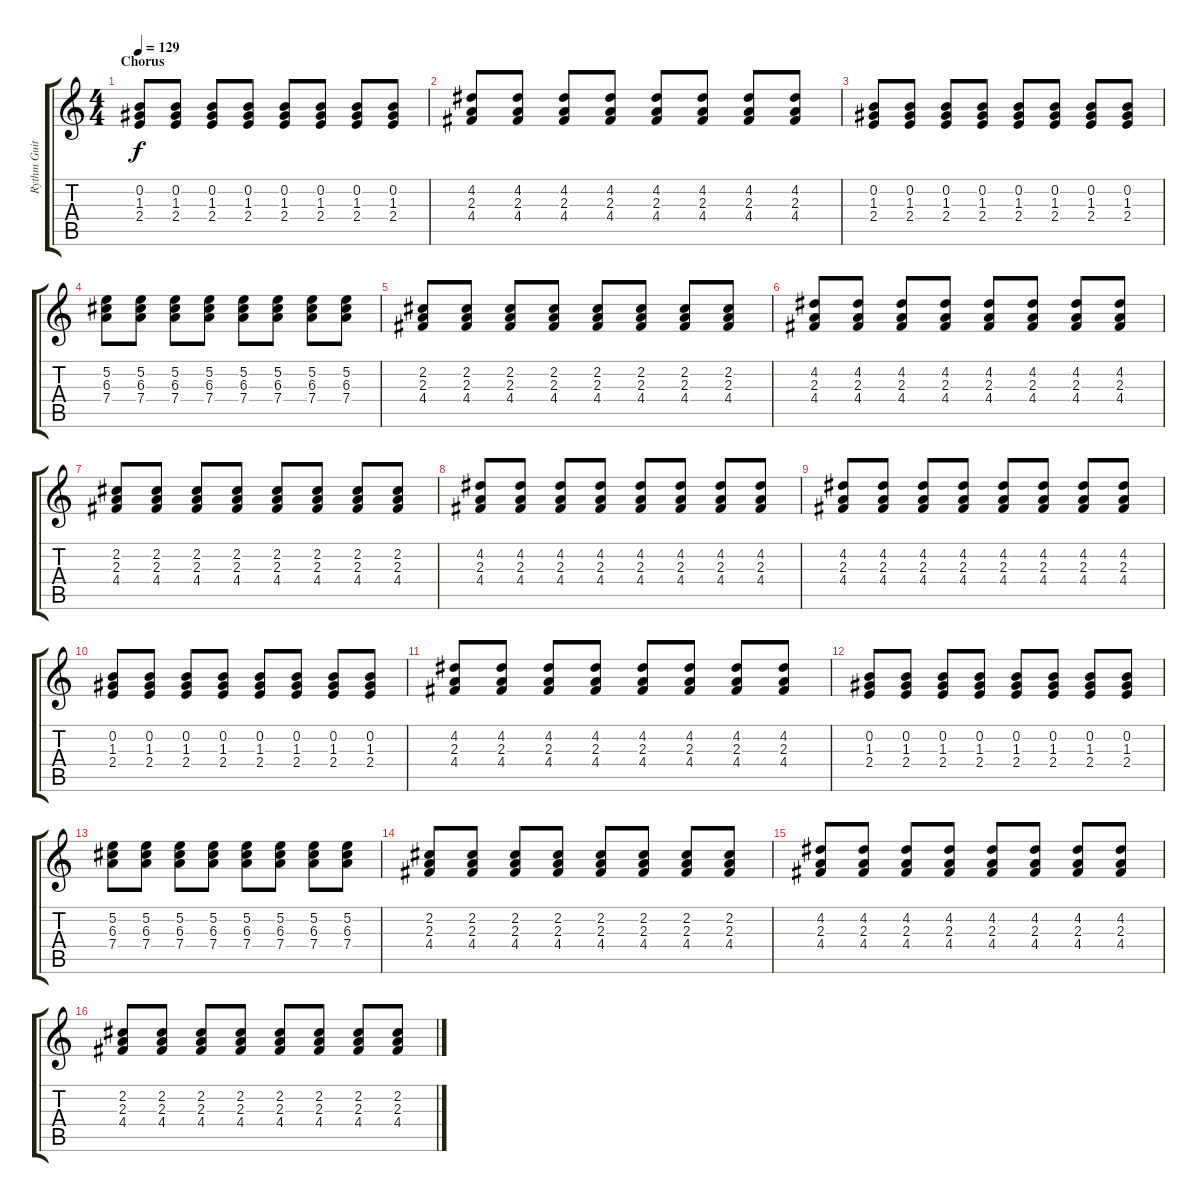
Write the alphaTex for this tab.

\track ("Rythm Guitar" "Rythm Guit") {instrument overdrivenguitar}
\staff {score tabs}
\tuning (E4 B3 G3 D3 A2 E2) {hide}
\ts (4 4)
\section ("" "Chorus")
\tempo 129
\clef g2
\ks c
(0.2 1.3 2.4).8{dy f} (0.2 1.3 2.4).8 (0.2 1.3 2.4).8 (0.2 1.3 2.4).8 (0.2 1.3 2.4).8 (0.2 1.3 2.4).8 (0.2 1.3 2.4).8 (0.2 1.3 2.4).8 |
(4.2 2.3 4.4).8 (4.2 2.3 4.4).8 (4.2 2.3 4.4).8 (4.2 2.3 4.4).8 (4.2 2.3 4.4).8 (4.2 2.3 4.4).8 (4.2 2.3 4.4).8 (4.2 2.3 4.4).8 |
(0.2 1.3 2.4).8 (0.2 1.3 2.4).8 (0.2 1.3 2.4).8 (0.2 1.3 2.4).8 (0.2 1.3 2.4).8 (0.2 1.3 2.4).8 (0.2 1.3 2.4).8 (0.2 1.3 2.4).8 |
(5.2 6.3 7.4).8 (5.2 6.3 7.4).8 (5.2 6.3 7.4).8 (5.2 6.3 7.4).8 (5.2 6.3 7.4).8 (5.2 6.3 7.4).8 (5.2 6.3 7.4).8 (5.2 6.3 7.4).8 |
(2.2 2.3 4.4).8 (2.2 2.3 4.4).8 (2.2 2.3 4.4).8 (2.2 2.3 4.4).8 (2.2 2.3 4.4).8 (2.2 2.3 4.4).8 (2.2 2.3 4.4).8 (2.2 2.3 4.4).8 |
(4.2 2.3 4.4).8 (4.2 2.3 4.4).8 (4.2 2.3 4.4).8 (4.2 2.3 4.4).8 (4.2 2.3 4.4).8 (4.2 2.3 4.4).8 (4.2 2.3 4.4).8 (4.2 2.3 4.4).8 |
(2.2 2.3 4.4).8 (2.2 2.3 4.4).8 (2.2 2.3 4.4).8 (2.2 2.3 4.4).8 (2.2 2.3 4.4).8 (2.2 2.3 4.4).8 (2.2 2.3 4.4).8 (2.2 2.3 4.4).8 |
(4.2 2.3 4.4).8 (4.2 2.3 4.4).8 (4.2 2.3 4.4).8 (4.2 2.3 4.4).8 (4.2 2.3 4.4).8 (4.2 2.3 4.4).8 (4.2 2.3 4.4).8 (4.2 2.3 4.4).8 |
(4.2 2.3 4.4).8 (4.2 2.3 4.4).8 (4.2 2.3 4.4).8 (4.2 2.3 4.4).8 (4.2 2.3 4.4).8 (4.2 2.3 4.4).8 (4.2 2.3 4.4).8 (4.2 2.3 4.4).8 |
(0.2 1.3 2.4).8 (0.2 1.3 2.4).8 (0.2 1.3 2.4).8 (0.2 1.3 2.4).8 (0.2 1.3 2.4).8 (0.2 1.3 2.4).8 (0.2 1.3 2.4).8 (0.2 1.3 2.4).8 |
(4.2 2.3 4.4).8 (4.2 2.3 4.4).8 (4.2 2.3 4.4).8 (4.2 2.3 4.4).8 (4.2 2.3 4.4).8 (4.2 2.3 4.4).8 (4.2 2.3 4.4).8 (4.2 2.3 4.4).8 |
(0.2 1.3 2.4).8 (0.2 1.3 2.4).8 (0.2 1.3 2.4).8 (0.2 1.3 2.4).8 (0.2 1.3 2.4).8 (0.2 1.3 2.4).8 (0.2 1.3 2.4).8 (0.2 1.3 2.4).8 |
(5.2 6.3 7.4).8 (5.2 6.3 7.4).8 (5.2 6.3 7.4).8 (5.2 6.3 7.4).8 (5.2 6.3 7.4).8 (5.2 6.3 7.4).8 (5.2 6.3 7.4).8 (5.2 6.3 7.4).8 |
(2.2 2.3 4.4).8 (2.2 2.3 4.4).8 (2.2 2.3 4.4).8 (2.2 2.3 4.4).8 (2.2 2.3 4.4).8 (2.2 2.3 4.4).8 (2.2 2.3 4.4).8 (2.2 2.3 4.4).8 |
(4.2 2.3 4.4).8 (4.2 2.3 4.4).8 (4.2 2.3 4.4).8 (4.2 2.3 4.4).8 (4.2 2.3 4.4).8 (4.2 2.3 4.4).8 (4.2 2.3 4.4).8 (4.2 2.3 4.4).8 |
(2.2 2.3 4.4).8 (2.2 2.3 4.4).8 (2.2 2.3 4.4).8 (2.2 2.3 4.4).8 (2.2 2.3 4.4).8 (2.2 2.3 4.4).8 (2.2 2.3 4.4).8 (2.2 2.3 4.4).8
